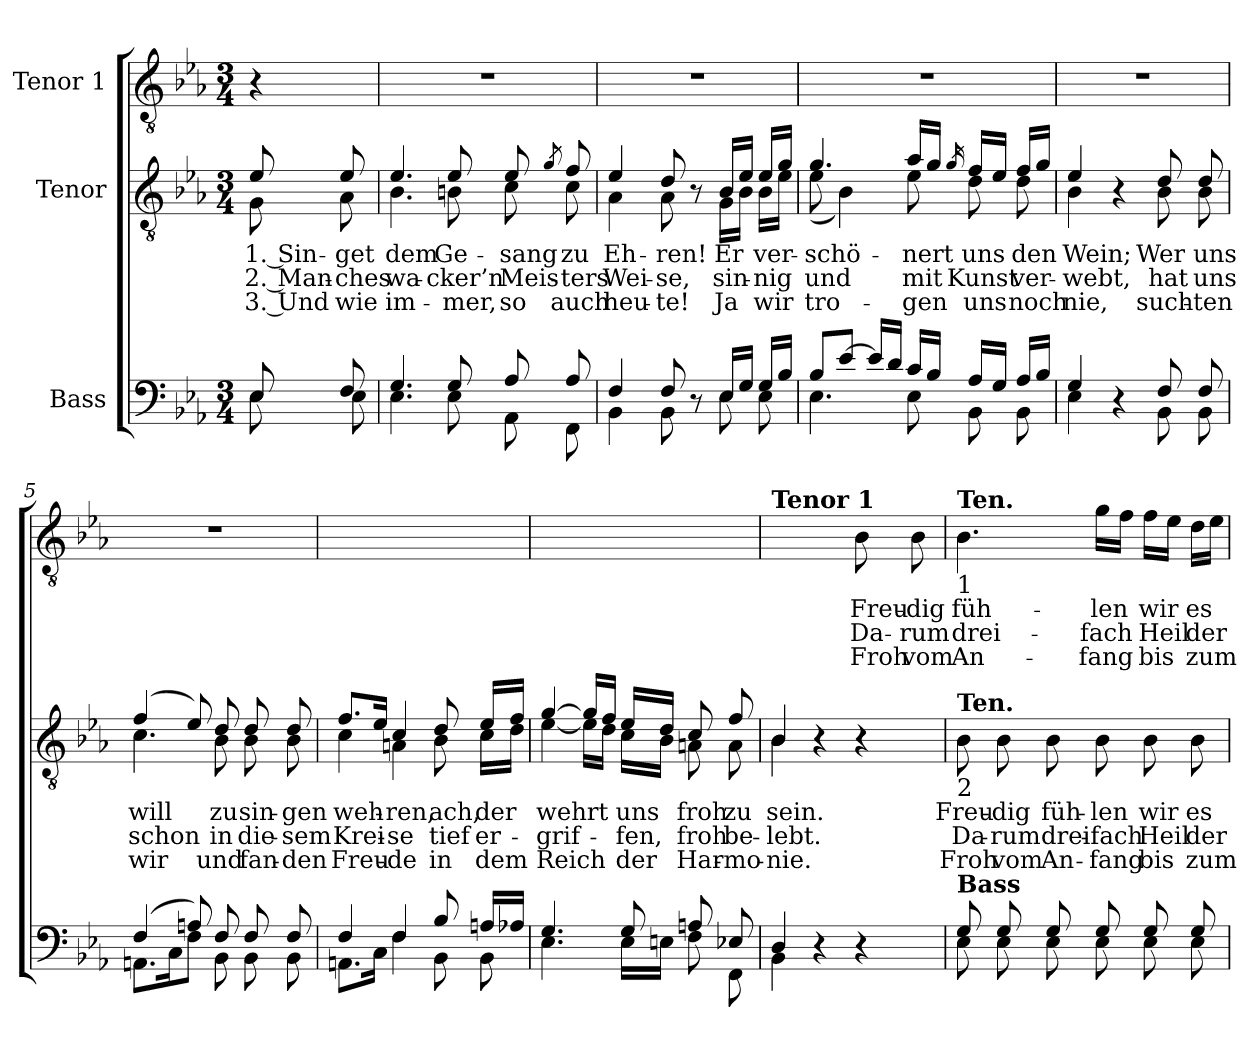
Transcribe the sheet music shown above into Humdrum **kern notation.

**kern	**kern	**text	**text	**text	**kern	**text	**text	**text
*part3	*part2	*part2	*part2	*part2	*part1	*part1	*part1	*part1
*staff3	*staff2	*staff2	*staff2	*staff2	*staff1	*staff1	*staff1	*staff1
*I"Bass	*I"Tenor	*	*	*	*I"Tenor 1	*	*	*
*clefF4	*clefGv2	*	*	*	*clefGv2	*	*	*
*k[b-e-a-]	*k[b-e-a-]	*	*	*	*k[b-e-a-]	*	*	*
*M3/4	*M3/4	*	*	*	*M3/4	*	*	*
*MM80	*MM80	*	*	*	*MM80	*	*	*
=	=	=	=	=	=	=	=	=
*^	*	*	*	*	*	*	*	*
!	!	!	!LO:LY:b	!LO:LY:b	!LO:LY:b	!	!	!	!
*	*	*^	*	*	*	*	*	*	*
8E-/	8E-\	8e-/	8G\	1. Sin-	2. Man-	3. Und	4r	.	.	.
!	!	!	!	!LO:LY:b	!LO:LY:b	!LO:LY:b	!	!	!	!
8F/	8E-\	8e-/	8A-\	-get	-ches	wie	.	.	.	.
=1	=1	=1	=1	=1	=1	=1	=1	=1	=1	=1
!	!	!	!	!LO:LY:b	!LO:LY:b	!LO:LY:b	!	!	!	!
4.G/	4.E-\	4.e-/	4.B-\	dem	wa-	im-	2.r	.	.	.
!	!	!	!	!LO:LY:b	!LO:LY:b	!LO:LY:b	!	!	!	!
8G/	8E-\	8e-/	8Bn\	Ge-	-cker’n	-mer,	.	.	.	.
!	!	!	!	!LO:LY:b	!LO:LY:b	!LO:LY:b	!	!	!	!
8A-/	8AA-\	8e-/	8c\	-sang	Meis-	so	.	.	.	.
.	.	8qg/	.	.	.	.	.	.	.	.
!	!	!	!	!LO:LY:b	!LO:LY:b	!LO:LY:b	!	!	!	!
8A-/	8FF\	8f/	8c\	zu	-ters	auch	.	.	.	.
=2	=2	=2	=2	=2	=2	=2	=2	=2	=2	=2
!	!	!	!	!LO:LY:b	!LO:LY:b	!LO:LY:b	!	!	!	!
4F/	4BB-\	4e-/	4A-\	Eh-	Wei-	heu-	2.r	.	.	.
!	!	!	!	!LO:LY:b	!LO:LY:b	!LO:LY:b	!	!	!	!
8F/	8BB-\	8d/	8A-\	-ren!	-se,	-te!	.	.	.	.
8r	8ryy	8r	8ryy	.	.	.	.	.	.	.
!	!	!	!	!LO:LY:b	!LO:LY:b	!LO:LY:b	!	!	!	!
16E-/LL	8E-\	16B-/LL	16G\LL	Er	sin-	Ja	.	.	.	.
16G/JJ	.	16e-/JJ	16B-\JJ	.	.	.	.	.	.	.
!	!	!	!	!LO:LY:b	!LO:LY:b	!LO:LY:b	!	!	!	!
16G/LL	8E-\	16e-/LL	16B-\LL	ver-	-nig	wir	.	.	.	.
16B-/JJ	.	16g/JJ	16e-\JJ	.	.	.	.	.	.	.
!!LO:LB:g=z
=3	=3	=3	=3	=3	=3	=3	=3	=3	=3	=3
!	!	!	!	!LO:LY:b	!LO:LY:b	!LO:LY:b	!	!	!	!
8B-/L	4.E-\	4.g/	(8e-\	-schö-	und	tro-	2.r	.	.	.
[8e-/J	.	.	4B-\)	.	.	.	.	.	.	.
16e-/LL]	.	.	.	.	.	.	.	.	.	.
16d/JJ	.	.	.	.	.	.	.	.	.	.
!	!	!	!	!LO:LY:b	!LO:LY:b	!LO:LY:b	!	!	!	!
16c/LL	8E-\	16a-/LL	8e-\	-nert	mit	-gen	.	.	.	.
16B-/JJ	.	16g/JJ	.	.	.	.	.	.	.	.
.	.	16qg/	.	.	.	.	.	.	.	.
!	!	!	!	!LO:LY:b	!LO:LY:b	!LO:LY:b	!	!	!	!
16A-/LL	8BB-\	16f/LL	8d\	uns	Kunst	uns	.	.	.	.
16G/JJ	.	16e-/JJ	.	.	.	.	.	.	.	.
!	!	!	!	!LO:LY:b	!LO:LY:b	!LO:LY:b	!	!	!	!
16A-/LL	8BB-\	16f/LL	8d\	den	ver-	noch	.	.	.	.
16B-/JJ	.	16g/JJ	.	.	.	.	.	.	.	.
=4	=4	=4	=4	=4	=4	=4	=4	=4	=4	=4
!	!	!	!	!LO:LY:b	!LO:LY:b	!LO:LY:b	!	!	!	!
4G/	4E-\	4e-/	4B-\	Wein;	-webt,	nie,	2.r	.	.	.
4r	4ryy	4r	4ryy	.	.	.	.	.	.	.
!	!	!	!	!LO:LY:b	!LO:LY:b	!LO:LY:b	!	!	!	!
8F/	8BB-\	8d/	8B-\	Wer	hat	such-	.	.	.	.
!	!	!	!	!LO:LY:b	!LO:LY:b	!LO:LY:b	!	!	!	!
8F/	8BB-\	8d/	8B-\	uns	uns	-ten	.	.	.	.
=5	=5	=5	=5	=5	=5	=5	=5	=5	=5	=5
!	!	!	!	!LO:LY:b	!LO:LY:b	!LO:LY:b	!	!	!	!
(4F/	8.AAn\L	(4f/	4.c\	will	schon	wir	2.r	.	.	.
.	16C\K	.	.	.	.	.	.	.	.	.
8An/)	8F\J	8e-/)	.	.	.	.	.	.	.	.
!	!	!	!	!LO:LY:b	!LO:LY:b	!LO:LY:b	!	!	!	!
8F/	8BB-\	8d/	8B-\	zu	in	und	.	.	.	.
!	!	!	!	!LO:LY:b	!LO:LY:b	!LO:LY:b	!	!	!	!
8F/	8BB-\	8d/	8B-\	sin-	die-	fan-	.	.	.	.
!	!	!	!	!LO:LY:b	!LO:LY:b	!LO:LY:b	!	!	!	!
8F/	8BB-\	8d/	8B-\	-gen	-sem	-den	.	.	.	.
!!LO:LB:g=z
=6	=6	=6	=6	=6	=6	=6	=6	=6	=6	=6
!	!	!	!	!LO:LY:b	!LO:LY:b	!LO:LY:b	!	!	!	!
4F/	8.AAn\L	8.f/L	4c\	weh-	Krei-	Freu-	2.ryy	.	.	.
.	16C\Jk	16e-/Jk	.	.	.	.	.	.	.	.
!	!	!	!	!LO:LY:b	!LO:LY:b	!LO:LY:b	!	!	!	!
4F/	4F\	4c/	4An\	-ren,	-se	-de	.	.	.	.
!	!	!	!	!LO:LY:b	!LO:LY:b	!LO:LY:b	!	!	!	!
8B-/	8BB-\	8d/	8B-\	ach,	tief	in	.	.	.	.
!	!	!	!	!LO:LY:b	!LO:LY:b	!LO:LY:b	!	!	!	!
16An/LL	8BB-\	16e-/LL	16c\LL	der	er-	dem	.	.	.	.
16A-X/JJ	.	16f/JJ	16d\JJ	.	.	.	.	.	.	.
=7	=7	=7	=7	=7	=7	=7	=7	=7	=7	=7
!	!	!	!	!LO:LY:b	!LO:LY:b	!LO:LY:b	!	!	!	!
4.G/	4.E-\	[4g/	[4e-\	wehrt	-grif-	Reich	2.ryy	.	.	.
.	.	16g/LL]	16e-\LL]	.	.	.	.	.	.	.
.	.	16f/JJ	16d\JJ	.	.	.	.	.	.	.
!	!	!	!	!LO:LY:b	!LO:LY:b	!LO:LY:b	!	!	!	!
8G/	16E-\LL	16e-/LL	16c\LL	uns	-fen,	der	.	.	.	.
.	16En\JJ	16d/JJ	16B-\JJ	.	.	.	.	.	.	.
!	!	!	!	!LO:LY:b	!LO:LY:b	!LO:LY:b	!	!	!	!
8An/	8F\	8c/	8An\	froh	froh	Har-	.	.	.	.
!	!	!	!	!LO:LY:b	!LO:LY:b	!LO:LY:b	!	!	!	!
8E-X/	8FF\	8f/	8A\	zu	be-	-mo-	.	.	.	.
=8	=8	=8	=8	=8	=8	=8	=8	=8	=8	=8
!	!	!	!	!	!	!	!LO:TX:a:B:t=Tenor 1	!	!	!
!	!	!	!	!LO:LY:b	!LO:LY:b	!LO:LY:b	!	!	!	!
4D/	4BB-\	4B-/	4B-\	sein.	-lebt.	-nie.	2ryy	.	.	.
4r	4ryy	4r	4ryy	.	.	.	.	.	.	.
!	!	!	!	!	!	!	!	!LO:LY:b	!LO:LY:b	!LO:LY:b
4r	4ryy	4ryy	4r	.	.	.	8B-\	Freu-	Da-	Froh
!	!	!	!	!	!	!	!	!LO:LY:b	!LO:LY:b	!LO:LY:b
.	.	.	.	.	.	.	8B-\	-dig	-rum	vom
*	*	*v	*v	*	*	*	*	*	*	*
!!LO:PB:g=z
=9	=9	=9	=9	=9	=9	=9	=9	=9	=9
!	!	!	!	!	!	!LO:TX:a:B:t=Ten.	!	!	!
!	!	!	!	!	!	!LO:TX:b:t=1	!	!	!
!	!	!LO:TX:a:B:t=Ten.	!	!	!	!	!	!	!
!	!	!LO:TX:b:t=2	!	!	!	!	!	!	!
!LO:TX:a:B:t=Bass	!	!	!	!	!	!	!	!	!
!	!	!	!LO:LY:b	!LO:LY:b	!LO:LY:b	!	!LO:LY:b	!LO:LY:b	!LO:LY:b
8G/	8E-\	8B-\	Freu-	Da-	Froh	4.B-\	füh-	drei-	An-
!	!	!	!LO:LY:b	!LO:LY:b	!LO:LY:b	!	!	!	!
8G/	8E-\	8B-\	-dig	-rum	vom	.	.	.	.
!	!	!	!LO:LY:b	!LO:LY:b	!LO:LY:b	!	!	!	!
8G/	8E-\	8B-\	füh-	drei-	An-	.	.	.	.
!	!	!	!LO:LY:b	!LO:LY:b	!LO:LY:b	!	!LO:LY:b	!LO:LY:b	!LO:LY:b
8G/	8E-\	8B-\	-len	-fach	-fang	16g\LL	-len	-fach	-fang
.	.	.	.	.	.	16f\JJ	.	.	.
!	!	!	!LO:LY:b	!LO:LY:b	!LO:LY:b	!	!LO:LY:b	!LO:LY:b	!LO:LY:b
8G/	8E-\	8B-\	wir	Heil	bis	16f\LL	wir	Heil	bis
.	.	.	.	.	.	16e-\JJ	.	.	.
!	!	!	!LO:LY:b	!LO:LY:b	!LO:LY:b	!	!LO:LY:b	!LO:LY:b	!LO:LY:b
8G/	8E-\	8B-\	es	der	zum	16d\LL	es	der	zum
.	.	.	.	.	.	16e-\JJ	.	.	.
*v	*v	*	*	*	*	*	*	*	*
=	=	=	=	=	=	=	=	=
*-	*-	*-	*-	*-	*-	*-	*-	*-
